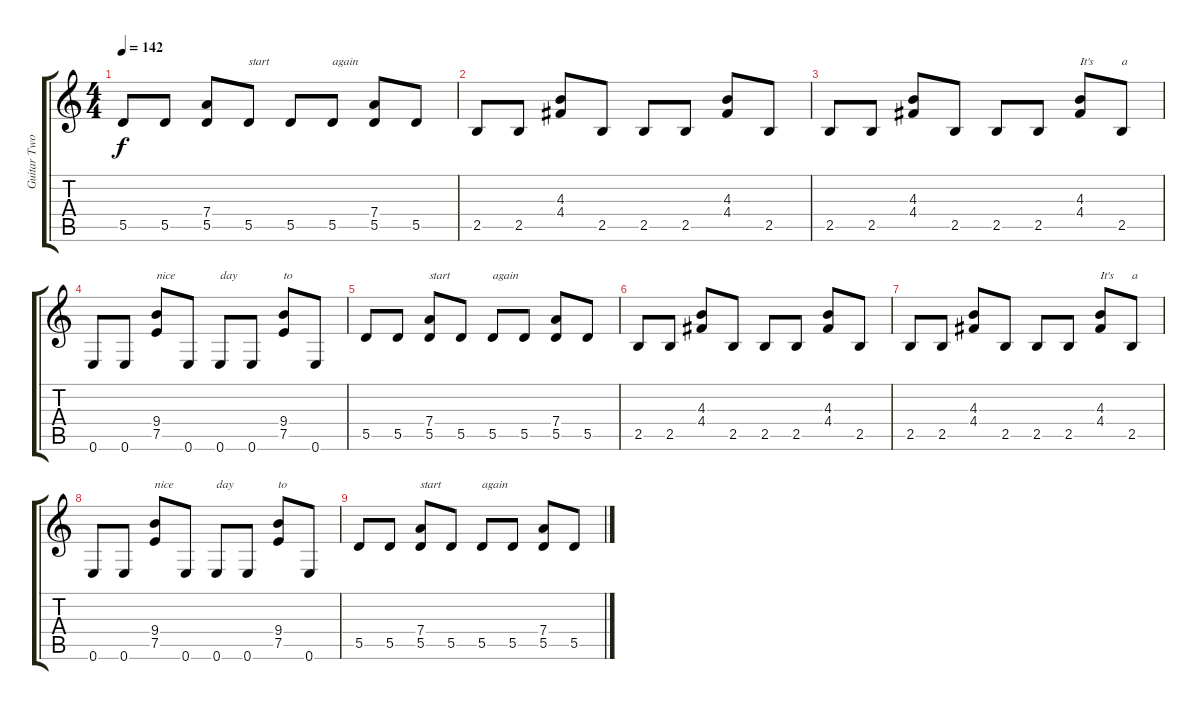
\track ("Guitar Two" "Guitar Two") {instrument distortionguitar}
\staff {score tabs}
\tuning (E4 B3 G3 D3 A2 E2) {hide}
\ts (4 4)
\tempo 142
\clef g2
\ks c
5.5.8{dy f} 5.5.8 (7.4 5.5).8 5.5.8{txt "start"} 5.5.8 5.5.8{txt "again"} (7.4 5.5).8 5.5.8 |
2.5.8 2.5.8 (4.3 4.4).8 2.5.8 2.5.8 2.5.8 (4.3 4.4).8 2.5.8 |
2.5.8 2.5.8 (4.3 4.4).8 2.5.8 2.5.8 2.5.8 (4.3 4.4).8{txt "It's"} 2.5.8{txt "a"} |
0.6.8{volume 10} 0.6.8 (9.4 7.5).8{txt "nice"} 0.6.8 0.6.8{txt "day"} 0.6.8 (9.4 7.5).8{txt "to"} 0.6.8 |
5.5.8 5.5.8 (7.4 5.5).8{txt "start"} 5.5.8 5.5.8{txt "again"} 5.5.8 (7.4 5.5).8 5.5.8 |
2.5.8{volume 5} 2.5.8 (4.3 4.4).8 2.5.8 2.5.8 2.5.8 (4.3 4.4).8 2.5.8 |
2.5.8 2.5.8 (4.3 4.4).8 2.5.8 2.5.8 2.5.8 (4.3 4.4).8{txt "It's"} 2.5.8{txt "a"} |
0.6.8{volume 0} 0.6.8 (9.4 7.5).8{txt "nice"} 0.6.8 0.6.8{txt "day"} 0.6.8 (9.4 7.5).8{txt "to"} 0.6.8 |
5.5.8 5.5.8 (7.4 5.5).8{txt "start"} 5.5.8 5.5.8{txt "again"} 5.5.8 (7.4 5.5).8 5.5.8
